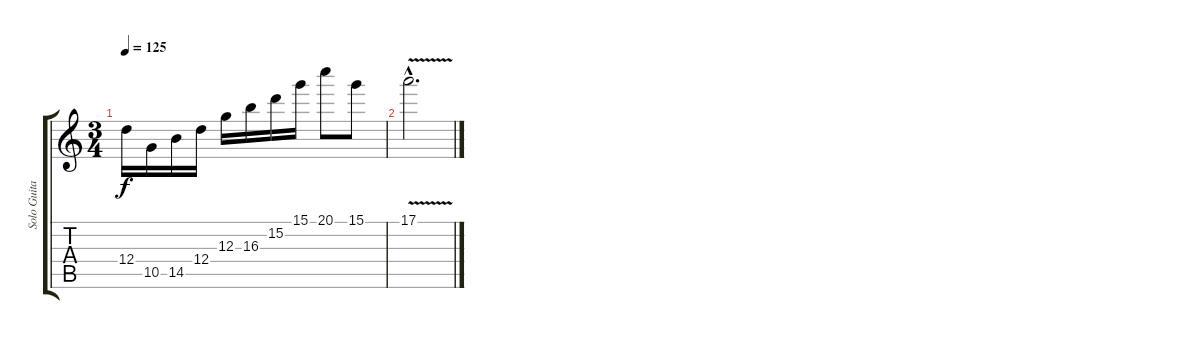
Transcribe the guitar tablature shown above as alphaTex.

\track ("Solo Guitar" "Solo Guita") {instrument distortionguitar}
\staff {score tabs}
\tuning (E4 B3 G3 D3 A2 E2) {hide}
\ts (3 4)
\tempo 125
\clef g2
\ks c
12.4.16{dy f} 10.5.16 14.5.16 12.4.16 12.3.16 16.3.16 15.2.16 15.1.16 20.1.8 15.1.8 |
17.1{v hac}.2{d}
